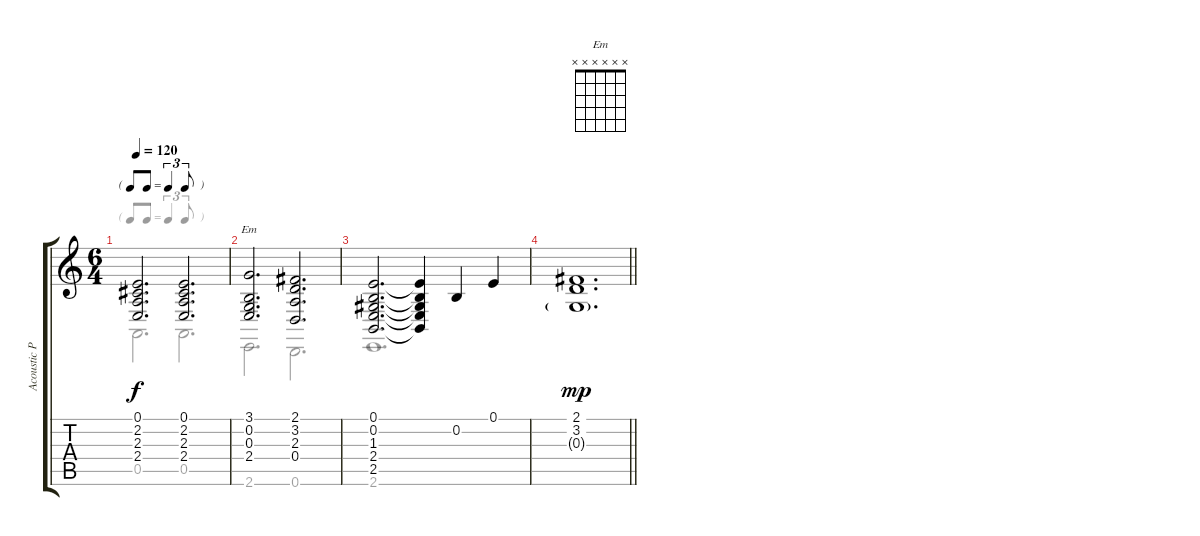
\track ("Acoustic Piano" "Acoustic P") {instrument acousticgrandpiano}
\staff {score tabs}
\tuning (E4 B3 G3 D3 A2 D2) {hide}
\chord ("Em" x x x x x x)
\voice
\ts (6 4)
\tf triplet8th
\tempo 120
\clef g2
\ks c
(0.1 2.2 2.3 2.4).2{d dy f} (0.1 2.2 2.3 2.4).2{d} |
(3.1 0.2 0.3 2.4).2{d ch "Em"} (2.1 3.2 2.3 0.4).2{d} |
(0.1 0.2 1.3 2.4 2.5).2{d} (0.1{t} 0.2{t} 1.3{t} 2.4{t} 2.5{t}).4 0.2.4 0.1.4 |
\barLineRight lightlight
(2.1 3.2 0.3{g}).1{d dy mp}
\voice
\clef g2
\ottava regular
\simile none
\ks c
0.5.2{d dy f} 0.5.2{d} |
2.6.2{d} 0.6.2{d} |
2.6.1{d} |
\barLineRight lightlight
